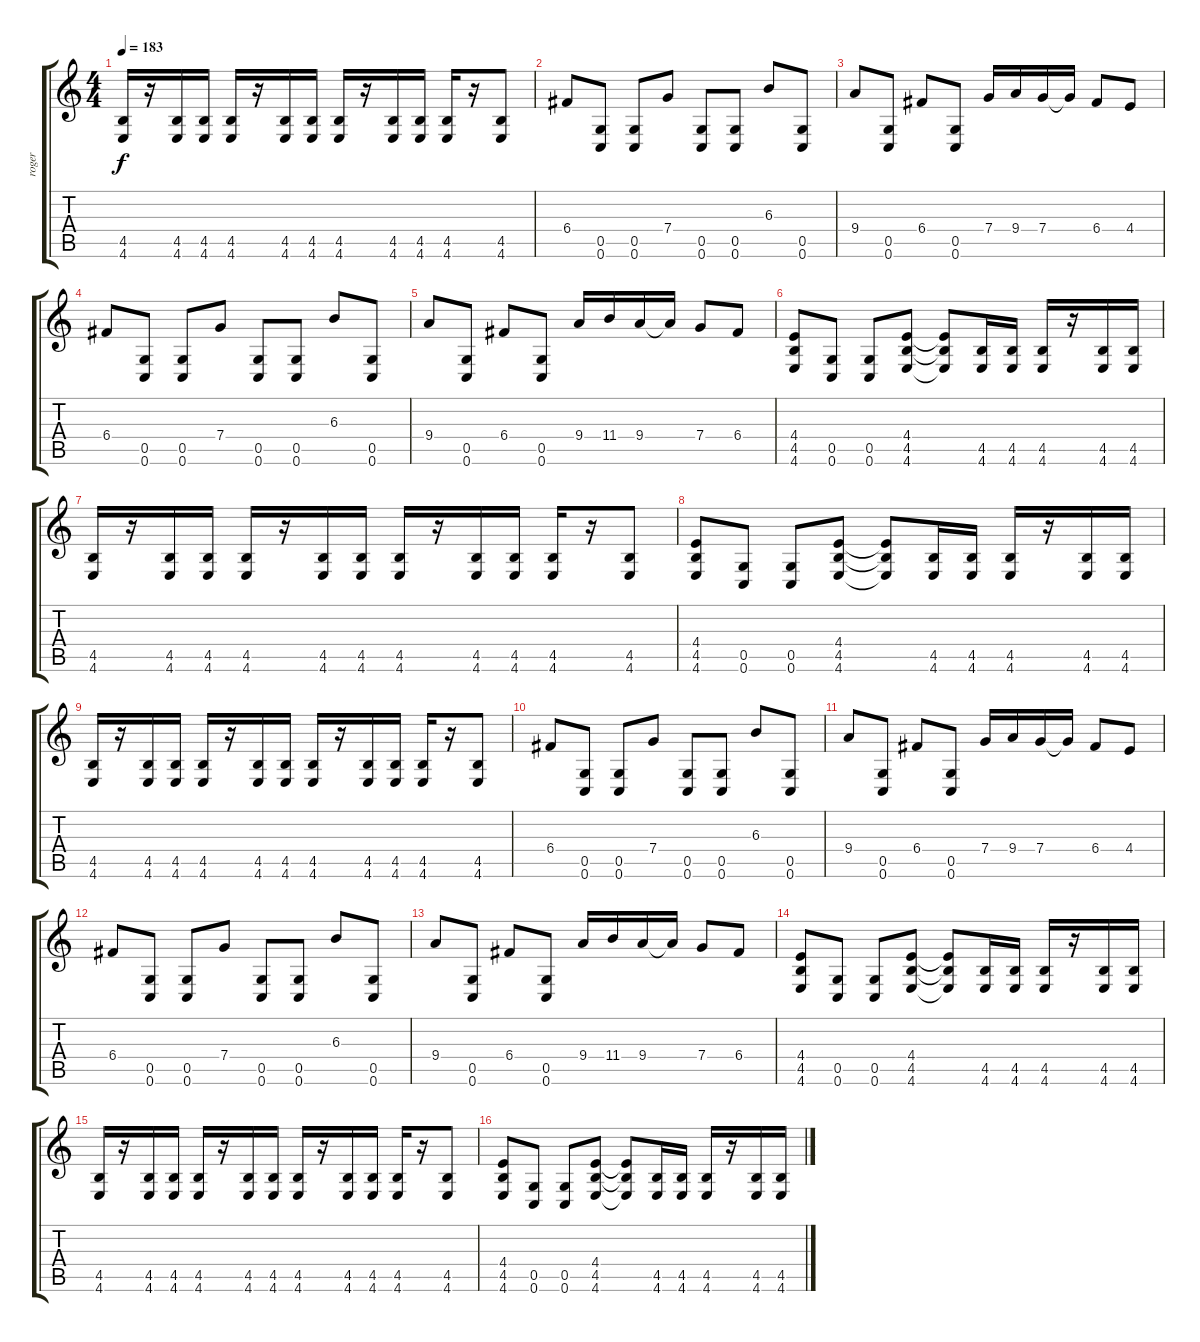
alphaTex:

\track ("roger" "roger") {instrument overdrivenguitar}
\staff {score tabs}
\tuning (D4 A3 F3 C3 G2 C2) {hide}
\ts (4 4)
\tempo 183
\clef g2
\ks c
(4.5 4.6).16{dy f} r.16 (4.5 4.6).16 (4.5 4.6).16 (4.5 4.6).16 r.16 (4.5 4.6).16 (4.5 4.6).16 (4.5 4.6).16 r.16 (4.5 4.6).16 (4.5 4.6).16 (4.5 4.6).16 r.16 (4.5 4.6).8 |
6.4.8 (0.5 0.6).8 (0.5 0.6).8 7.4.8 (0.5 0.6).8 (0.5 0.6).8 6.3.8 (0.5 0.6).8 |
9.4.8 (0.5 0.6).8 6.4.8 (0.5 0.6).8 7.4.16 9.4.16 7.4.16 7.4{t}.16 6.4.8 4.4.8 |
6.4.8 (0.5 0.6).8 (0.5 0.6).8 7.4.8 (0.5 0.6).8 (0.5 0.6).8 6.3.8 (0.5 0.6).8 |
9.4.8 (0.5 0.6).8 6.4.8 (0.5 0.6).8 9.4.16 11.4.16 9.4.16 9.4{t}.16 7.4.8 6.4.8 |
(4.4 4.5 4.6).8 (0.5 0.6).8 (0.5 0.6).8 (4.4 4.5 4.6).8 (4.4{t} 4.5{t} 4.6{t}).8 (4.5 4.6).16 (4.5 4.6).16 (4.5 4.6).16 r.16 (4.5 4.6).16 (4.5 4.6).16 |
(4.5 4.6).16 r.16 (4.5 4.6).16 (4.5 4.6).16 (4.5 4.6).16 r.16 (4.5 4.6).16 (4.5 4.6).16 (4.5 4.6).16 r.16 (4.5 4.6).16 (4.5 4.6).16 (4.5 4.6).16 r.16 (4.5 4.6).8 |
(4.4 4.5 4.6).8 (0.5 0.6).8 (0.5 0.6).8 (4.4 4.5 4.6).8 (4.4{t} 4.5{t} 4.6{t}).8 (4.5 4.6).16 (4.5 4.6).16 (4.5 4.6).16 r.16 (4.5 4.6).16 (4.5 4.6).16 |
(4.5 4.6).16 r.16 (4.5 4.6).16 (4.5 4.6).16 (4.5 4.6).16 r.16 (4.5 4.6).16 (4.5 4.6).16 (4.5 4.6).16 r.16 (4.5 4.6).16 (4.5 4.6).16 (4.5 4.6).16 r.16 (4.5 4.6).8 |
6.4.8 (0.5 0.6).8 (0.5 0.6).8 7.4.8 (0.5 0.6).8 (0.5 0.6).8 6.3.8 (0.5 0.6).8 |
9.4.8 (0.5 0.6).8 6.4.8 (0.5 0.6).8 7.4.16 9.4.16 7.4.16 7.4{t}.16 6.4.8 4.4.8 |
6.4.8 (0.5 0.6).8 (0.5 0.6).8 7.4.8 (0.5 0.6).8 (0.5 0.6).8 6.3.8 (0.5 0.6).8 |
9.4.8 (0.5 0.6).8 6.4.8 (0.5 0.6).8 9.4.16 11.4.16 9.4.16 9.4{t}.16 7.4.8 6.4.8 |
(4.4 4.5 4.6).8 (0.5 0.6).8 (0.5 0.6).8 (4.4 4.5 4.6).8 (4.4{t} 4.5{t} 4.6{t}).8 (4.5 4.6).16 (4.5 4.6).16 (4.5 4.6).16 r.16 (4.5 4.6).16 (4.5 4.6).16 |
(4.5 4.6).16 r.16 (4.5 4.6).16 (4.5 4.6).16 (4.5 4.6).16 r.16 (4.5 4.6).16 (4.5 4.6).16 (4.5 4.6).16 r.16 (4.5 4.6).16 (4.5 4.6).16 (4.5 4.6).16 r.16 (4.5 4.6).8 |
(4.4 4.5 4.6).8 (0.5 0.6).8 (0.5 0.6).8 (4.4 4.5 4.6).8 (4.4{t} 4.5{t} 4.6{t}).8 (4.5 4.6).16 (4.5 4.6).16 (4.5 4.6).16 r.16 (4.5 4.6).16 (4.5 4.6).16
